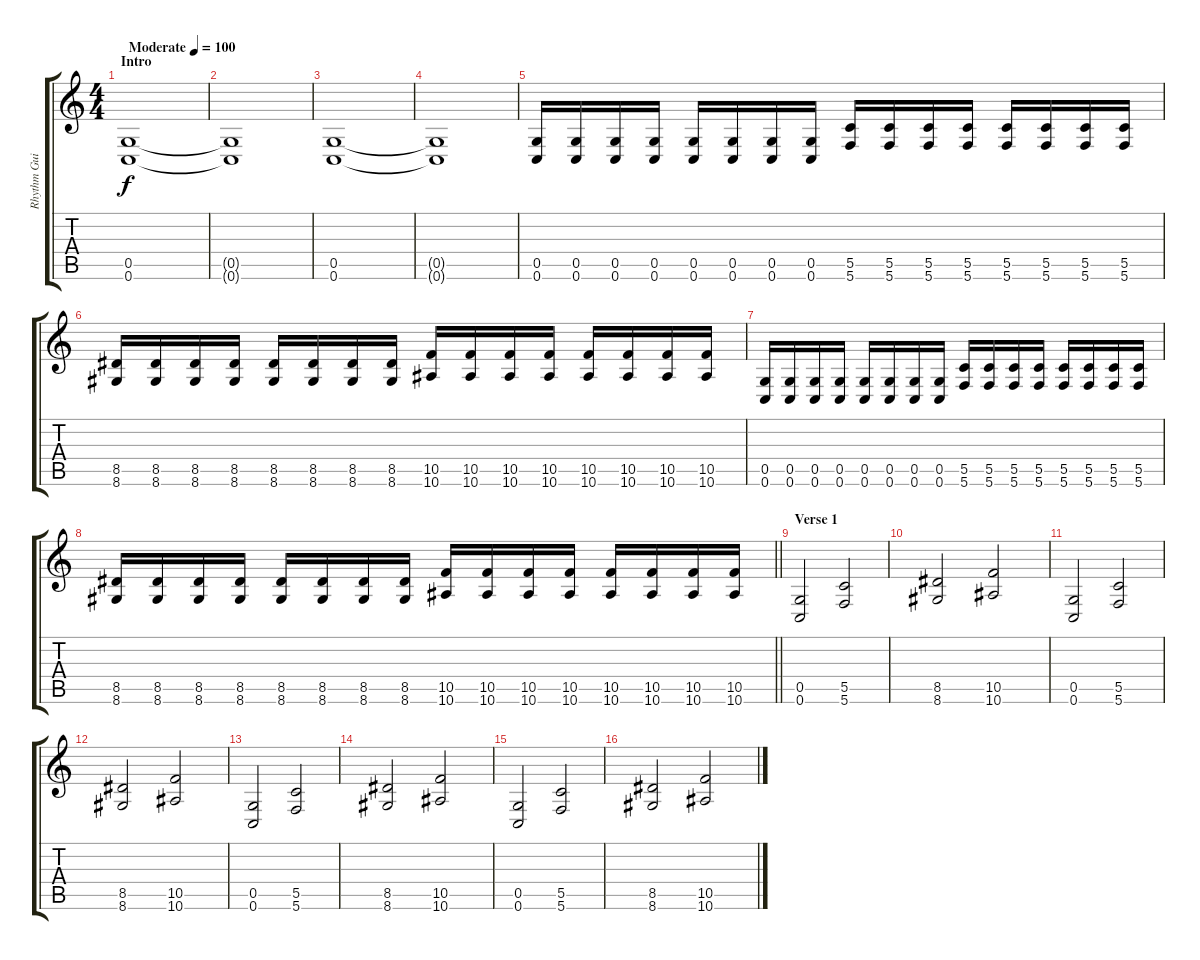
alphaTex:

\track ("Rhythm Guitar" "Rhythm Gui") {instrument overdrivenguitar}
\staff {score tabs}
\tuning (D4 A3 F3 C3 G2 C2) {hide}
\ts (4 4)
\section ("" "Intro")
\tempo (100 "Moderate")
\clef g2
\ks c
(0.5 0.6).1{dy f instrument overdrivenguitar} |
(0.5{t} 0.6{t}).1 |
(0.5 0.6).1 |
(0.5{t} 0.6{t}).1 |
(0.5 0.6).16 (0.5 0.6).16 (0.5 0.6).16 (0.5 0.6).16 (0.5 0.6).16 (0.5 0.6).16 (0.5 0.6).16 (0.5 0.6).16 (5.5 5.6).16 (5.5 5.6).16 (5.5 5.6).16 (5.5 5.6).16 (5.5 5.6).16 (5.5 5.6).16 (5.5 5.6).16 (5.5 5.6).16 |
(8.5 8.6).16 (8.5 8.6).16 (8.5 8.6).16 (8.5 8.6).16 (8.5 8.6).16 (8.5 8.6).16 (8.5 8.6).16 (8.5 8.6).16 (10.5 10.6).16 (10.5 10.6).16 (10.5 10.6).16 (10.5 10.6).16 (10.5 10.6).16 (10.5 10.6).16 (10.5 10.6).16 (10.5 10.6).16 |
(0.5 0.6).16 (0.5 0.6).16 (0.5 0.6).16 (0.5 0.6).16 (0.5 0.6).16 (0.5 0.6).16 (0.5 0.6).16 (0.5 0.6).16 (5.5 5.6).16 (5.5 5.6).16 (5.5 5.6).16 (5.5 5.6).16 (5.5 5.6).16 (5.5 5.6).16 (5.5 5.6).16 (5.5 5.6).16 |
\barLineRight lightlight
(8.5 8.6).16 (8.5 8.6).16 (8.5 8.6).16 (8.5 8.6).16 (8.5 8.6).16 (8.5 8.6).16 (8.5 8.6).16 (8.5 8.6).16 (10.5 10.6).16 (10.5 10.6).16 (10.5 10.6).16 (10.5 10.6).16 (10.5 10.6).16 (10.5 10.6).16 (10.5 10.6).16 (10.5 10.6).16 |
\section ("" "Verse 1")
(0.5 0.6).2 (5.5 5.6).2 |
(8.5 8.6).2 (10.5 10.6).2 |
(0.5 0.6).2 (5.5 5.6).2 |
(8.5 8.6).2 (10.5 10.6).2 |
(0.5 0.6).2 (5.5 5.6).2 |
(8.5 8.6).2 (10.5 10.6).2 |
(0.5 0.6).2 (5.5 5.6).2 |
(8.5 8.6).2 (10.5 10.6).2
